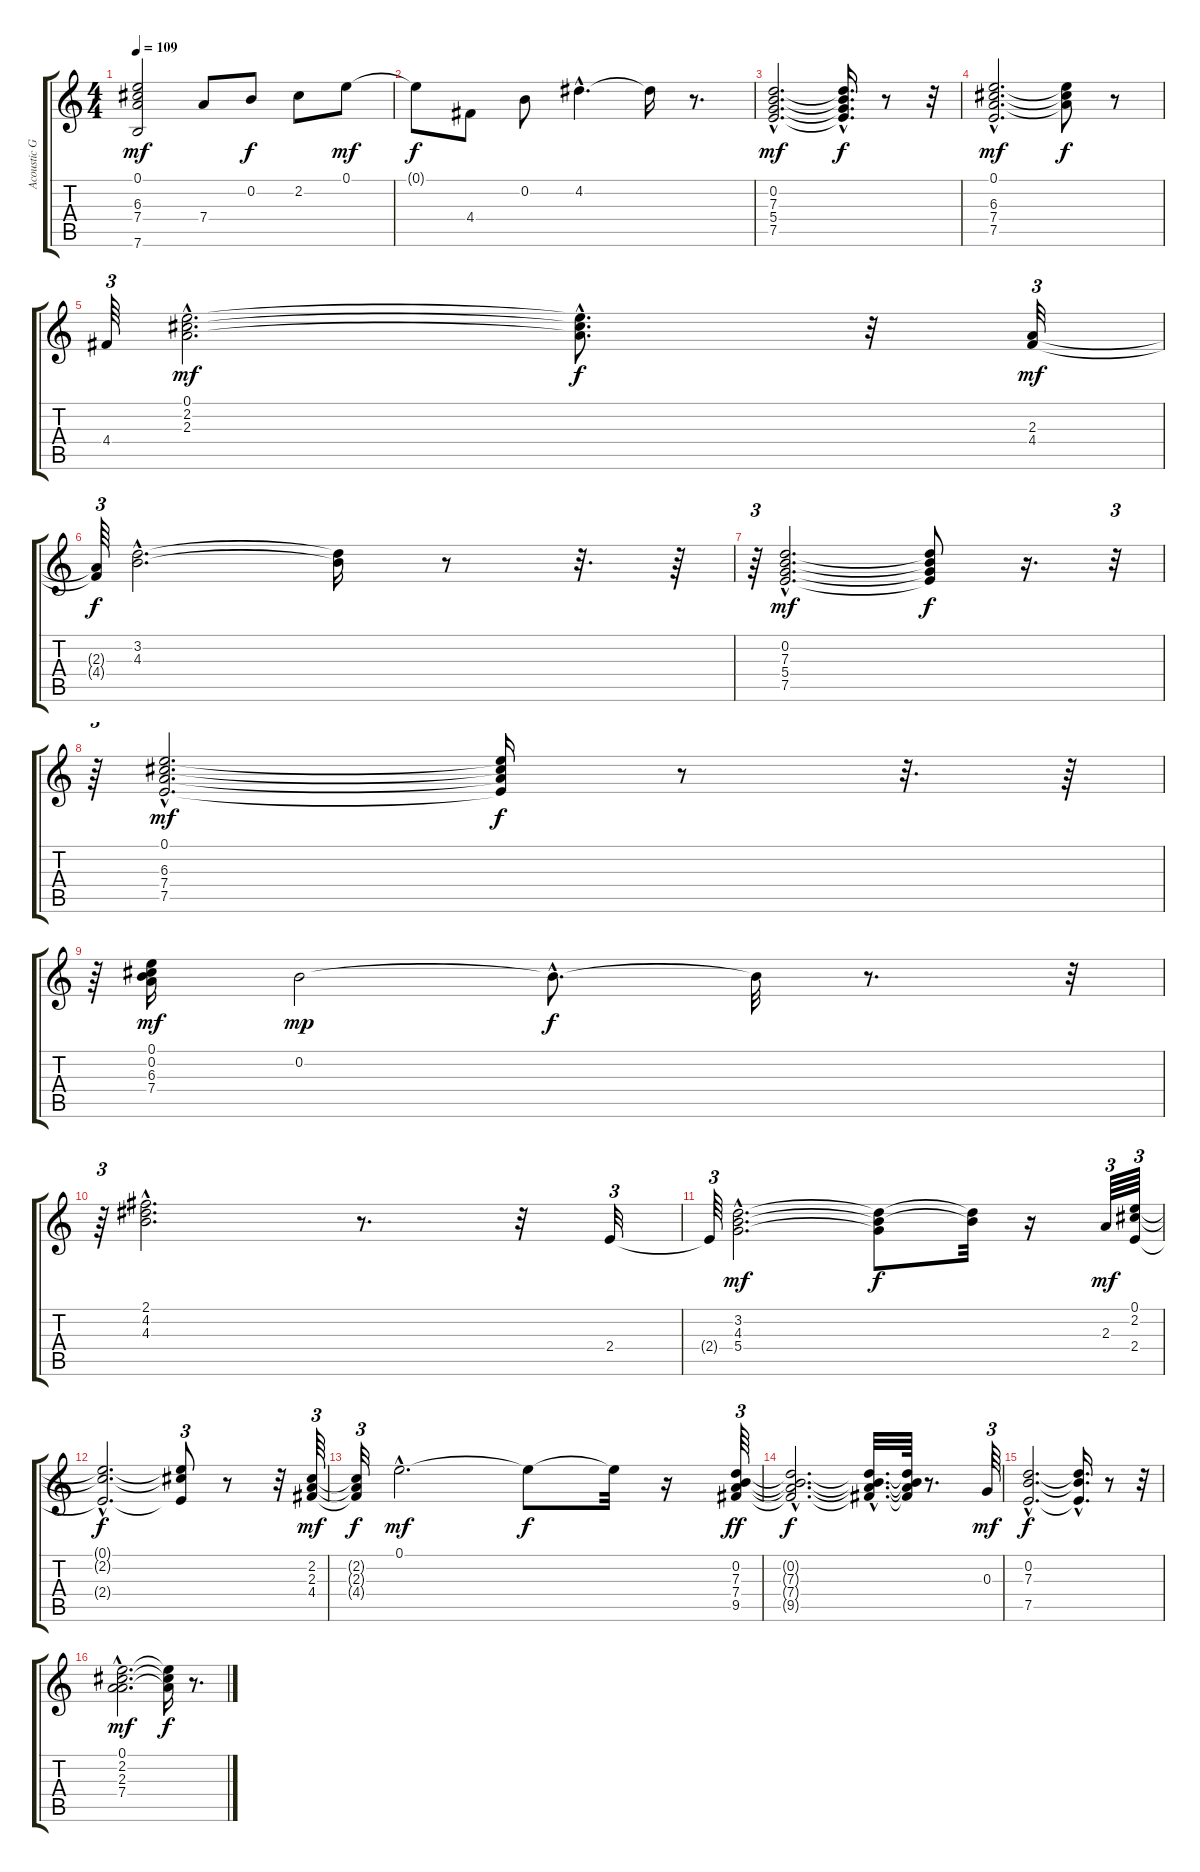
\track ("Acoustic Guitar" "Acoustic G") {instrument acousticguitarsteel}
\staff {score tabs}
\tuning (E4 B3 G3 D3 A2 E2) {hide}
\ts (4 4)
\tempo 109
\clef g2
\ks c
(0.1 6.3 7.4 7.6).2{dy mf} 7.4.8 0.2.8{dy f} 2.2.8 0.1.8{dy mf} |
0.1{t}.8{dy f} 4.4.8 0.2.8 4.2{hac}.4{d} 4.2{t}.16 r.8{d} |
(0.2{hac} 7.3{hac} 5.4{hac} 7.5{hac}).2{d dy mf} (0.2{hac t} 7.3{hac t} 5.4{hac t} 7.5{hac t}).16{d dy f} r.8 r.32 |
(0.1{hac} 6.3{hac} 7.4{hac} 7.5{hac}).2{d dy mf} (0.1{t} 6.3{t} 7.4{t}).8{dy f} r.8 |
4.4.64{tu (3 2)} (0.1{hac} 2.2{hac} 2.3{hac}).2{d dy mf} (0.1{hac t} 2.2{hac t} 2.3{hac t}).8{d dy f} r.32 (2.3 4.4).32{tu (3 2) dy mf} |
(2.3{t} 4.4{t}).64{tu (3 2) dy f} (3.2{hac} 4.3{hac}).2{d} (3.2{t} 4.3{t}).16 r.8 r.32{d} r.64 |
r.64{tu (3 2)} (0.2{hac} 7.3{hac} 5.4{hac} 7.5{hac}).2{d dy mf} (0.2{t} 7.3{t} 5.4{t} 7.5{t}).8{dy f} r.16{d} r.32{tu (3 2)} |
r.64{tu (3 2)} (0.1{hac} 6.3{hac} 7.4{hac} 7.5{hac}).2{d dy mf} (0.1{t} 6.3{t} 7.4{t} 7.5{t}).16{dy f} r.8 r.32{d} r.64 |
r.64{tu (3 2)} (0.1 0.2 6.3 7.4).16{dy mf} 0.2.2{dy mp} 0.2{hac t}.8{d dy f} 0.2{t}.32 r.8{d} r.32{tu (3 2)} |
r.64{tu (3 2)} (2.1{hac} 4.2{hac} 4.3{hac}).2{d} r.8{d} r.32 2.4.32{tu (3 2)} |
2.4{t}.64{tu (3 2)} (3.2{hac} 4.3{hac} 5.4{hac}).2{d dy mf} (3.2{t} 4.3{t} 5.4{t}).8{dy f} (3.2{t} 4.3{t}).32 r.16 2.3.64{tu (3 2) dy mf} (0.1 2.2 2.4).64{tu (3 2)} |
(0.1{hac t} 2.2{hac t} 2.4{hac t}).2{d dy f} (0.1{t} 2.2{t} 2.4{t}).8{tu (3 2)} r.8 r.32 (2.2 2.3 4.4).64{tu (3 2) dy mf} |
(2.2{t} 2.3{t} 4.4{t}).32{tu (3 2) dy f} 0.1{hac}.2{d dy mf} 0.1{t}.8{dy f} 0.1{t}.32 r.16 (0.2 7.3 7.4 9.5).64{tu (3 2) dy ff} |
(0.2{hac t} 7.3{hac t} 7.4{hac t} 9.5{hac t}).2{d dy f} (0.2{hac t} 7.3{hac t} 7.4{hac t} 9.5{hac t}).32{d} (0.2{t} 7.3{t} 7.4{t} 9.5{t}).64 r.8{d} 0.3.64{tu (3 2) dy mf} |
(0.2{hac} 7.3{hac} 7.5{hac}).2{d dy f} (0.2{hac t} 7.3{hac t} 7.5{hac t}).16{d} r.8 r.32 |
(0.1{hac} 2.2{hac} 2.3{hac} 7.4{hac}).2{d dy mf} (0.1{t} 2.2{t} 7.4{t}).16{dy f} r.8{d}
